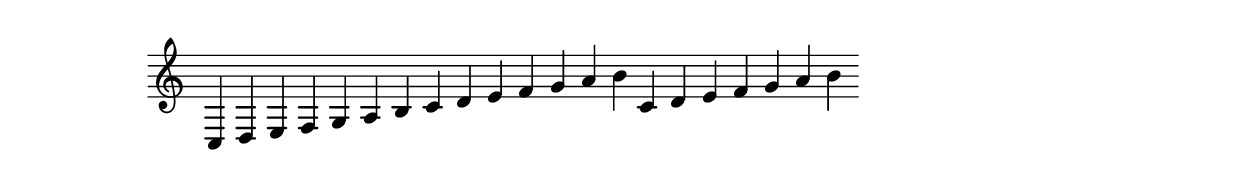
#(ly:set-option 'midi-extension "mid")
\version "2.12.3"
\include "english.ly"
\header{


}
%{

%}
melody = {
\once \override Staff.TimeSignature #'stencil = ##f
\clef treble
\key c \major
\autoBeamOn
\cadenzaOn


 c4 d4 e4 f4 g4 a4 b4 c'4 d'4 e'4 f'4 g'4 a'4 b'4 c'4 d'4 e'4 f'4 g'4 a'4 b'4 \break

}


text = \lyricmode {
                     
}

\score{

<<
\new Voice = "one" {
\melody
}
\new Lyrics \lyricsto "one" \text
>>
\layout {
\context {
\Score
\remove "Bar_number_engraver"
}
}
\midi {
\context {
\Score
tempoWholesPerMinute = #(ly:make-moment 200 4)
}
}
}